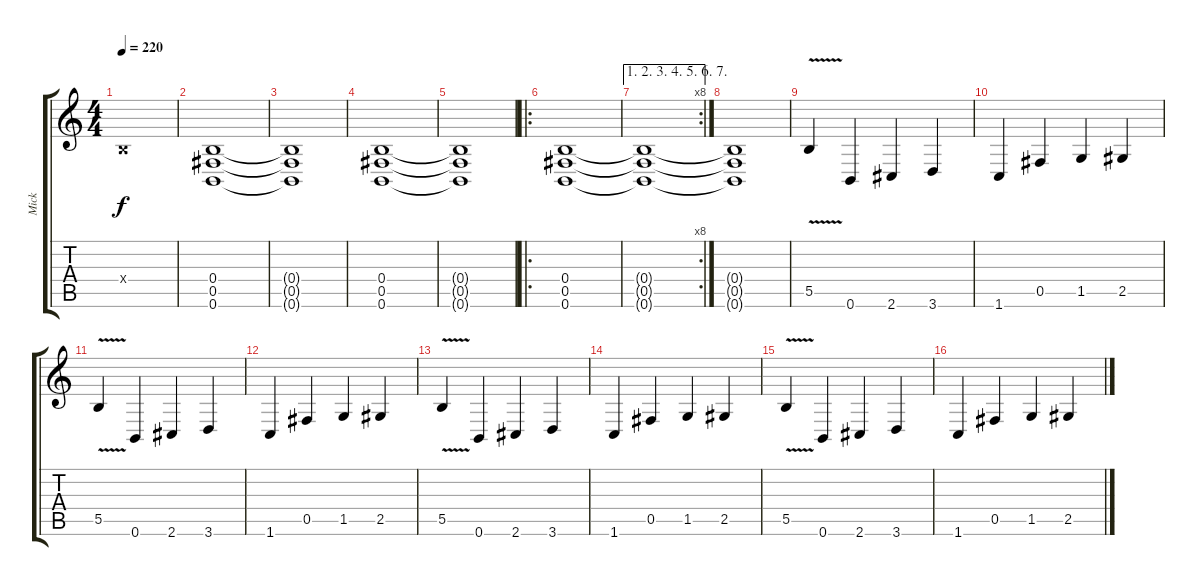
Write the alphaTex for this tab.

\track ("Mick" "Mick") {instrument distortionguitar}
\staff {score tabs}
\tuning (Db4 Ab3 E3 B2 Gb2 B1) {hide}
\ts (4 4)
\tempo 220
\clef g2
\ks c
0.4{x}.1{dy f} |
(0.4 0.5 0.6).1 |
(0.4{t} 0.5{t} 0.6{t}).1 |
(0.4 0.5 0.6).1 |
(0.4{t} 0.5{t} 0.6{t}).1 |
\ro
(0.4 0.5 0.6).1 |
\ae (1 2 3 4 5 6 7)
\rc 8
(0.4{t} 0.5{t} 0.6{t}).1 |
(0.4{t} 0.5{t} 0.6{t}).1 |
5.5{v}.4 0.6.4 2.6.4 3.6.4 |
1.6.4 0.5.4 1.5.4 2.5.4 |
5.5{v}.4 0.6.4 2.6.4 3.6.4 |
1.6.4 0.5.4 1.5.4 2.5.4 |
5.5{v}.4 0.6.4 2.6.4 3.6.4 |
1.6.4 0.5.4 1.5.4 2.5.4 |
5.5{v}.4 0.6.4 2.6.4 3.6.4 |
1.6.4 0.5.4 1.5.4 2.5.4
